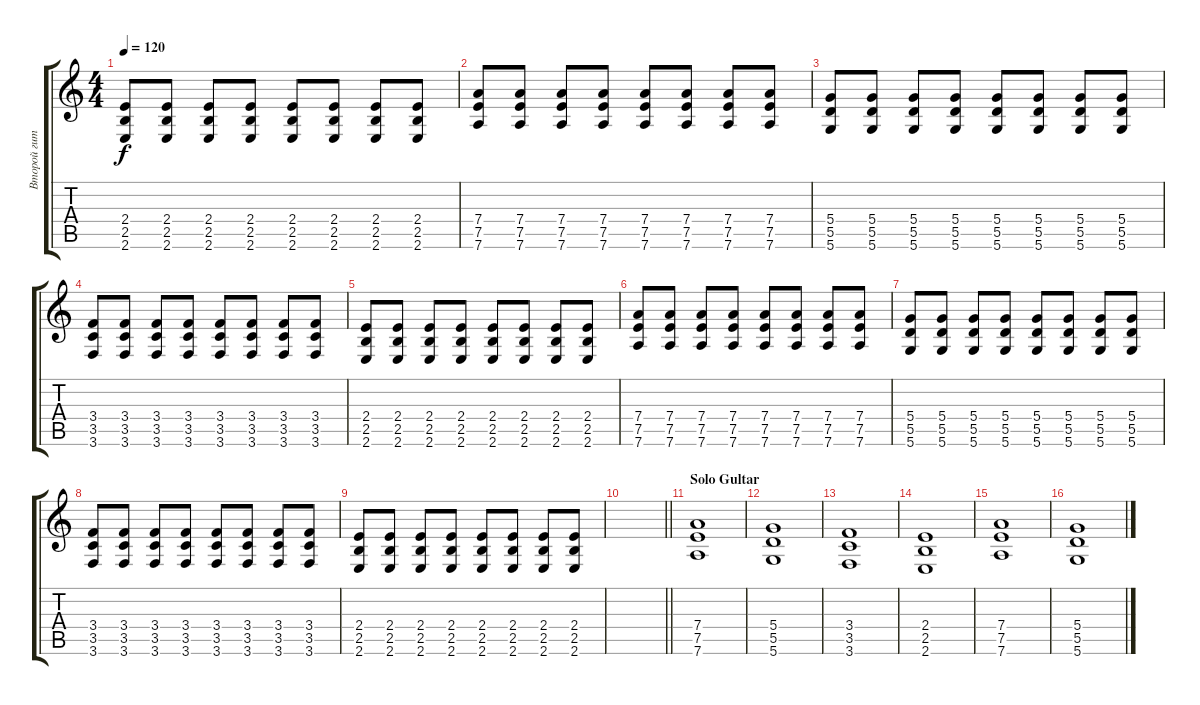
\track ("Второй гитарист" "Второй гит") {instrument distortionguitar}
\staff {score tabs}
\tuning (E4 B3 G3 D3 A2 D2) {hide}
\ts (4 4)
\tempo 120
\clef g2
\ks c
(2.4 2.5 2.6).8{dy f} (2.4 2.5 2.6).8 (2.4 2.5 2.6).8 (2.4 2.5 2.6).8 (2.4 2.5 2.6).8 (2.4 2.5 2.6).8 (2.4 2.5 2.6).8 (2.4 2.5 2.6).8 |
(7.4 7.5 7.6).8 (7.4 7.5 7.6).8 (7.4 7.5 7.6).8 (7.4 7.5 7.6).8 (7.4 7.5 7.6).8 (7.4 7.5 7.6).8 (7.4 7.5 7.6).8 (7.4 7.5 7.6).8 |
(5.4 5.5 5.6).8 (5.4 5.5 5.6).8 (5.4 5.5 5.6).8 (5.4 5.5 5.6).8 (5.4 5.5 5.6).8 (5.4 5.5 5.6).8 (5.4 5.5 5.6).8 (5.4 5.5 5.6).8 |
(3.4 3.5 3.6).8 (3.4 3.5 3.6).8 (3.4 3.5 3.6).8 (3.4 3.5 3.6).8 (3.4 3.5 3.6).8 (3.4 3.5 3.6).8 (3.4 3.5 3.6).8 (3.4 3.5 3.6).8 |
(2.4 2.5 2.6).8 (2.4 2.5 2.6).8 (2.4 2.5 2.6).8 (2.4 2.5 2.6).8 (2.4 2.5 2.6).8 (2.4 2.5 2.6).8 (2.4 2.5 2.6).8 (2.4 2.5 2.6).8 |
(7.4 7.5 7.6).8 (7.4 7.5 7.6).8 (7.4 7.5 7.6).8 (7.4 7.5 7.6).8 (7.4 7.5 7.6).8 (7.4 7.5 7.6).8 (7.4 7.5 7.6).8 (7.4 7.5 7.6).8 |
(5.4 5.5 5.6).8 (5.4 5.5 5.6).8 (5.4 5.5 5.6).8 (5.4 5.5 5.6).8 (5.4 5.5 5.6).8 (5.4 5.5 5.6).8 (5.4 5.5 5.6).8 (5.4 5.5 5.6).8 |
(3.4 3.5 3.6).8 (3.4 3.5 3.6).8 (3.4 3.5 3.6).8 (3.4 3.5 3.6).8 (3.4 3.5 3.6).8 (3.4 3.5 3.6).8 (3.4 3.5 3.6).8 (3.4 3.5 3.6).8 |
(2.4 2.5 2.6).8 (2.4 2.5 2.6).8 (2.4 2.5 2.6).8 (2.4 2.5 2.6).8 (2.4 2.5 2.6).8 (2.4 2.5 2.6).8 (2.4 2.5 2.6).8 (2.4 2.5 2.6).8 |
\barLineRight lightlight
|
\section ("" "Solo Gultar")
(7.4 7.5 7.6).1 |
(5.4 5.5 5.6).1 |
(3.4 3.5 3.6).1 |
(2.4 2.5 2.6).1 |
(7.4 7.5 7.6).1 |
(5.4 5.5 5.6).1
